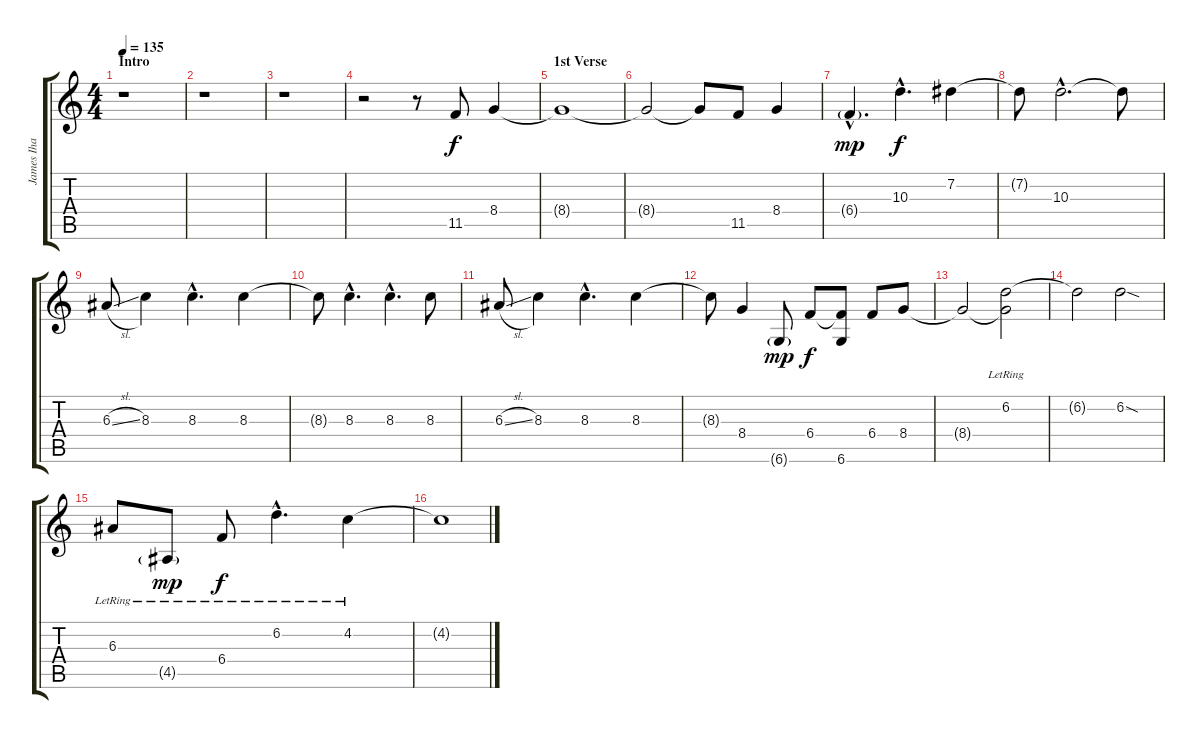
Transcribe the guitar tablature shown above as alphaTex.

\track ("James Iha" "James Iha") {instrument electricguitarjazz}
\staff {score tabs}
\tuning (Db4 Ab3 E3 B2 Gb2 Db2) {hide}
\ts (4 4)
\section ("" "Intro")
\tempo 135
\clef g2
\ks c
r.1{dy f instrument electricguitarjazz} |
r.1 |
r.1 |
r.2 r.8 11.5.8 8.4.4 |
\section ("" "1st Verse")
8.4{t}.1 |
8.4{t}.2 8.4{t}.8 11.5.8 8.4.4 |
6.4{g hac}.4{d dy mp} 10.3{hac}.4{d dy f} 7.2.4 |
7.2{t}.8 10.3{hac}.2{d} 10.3{t}.8 |
6.3{sl}.8 8.3.4 8.3{hac}.4{d} 8.3.4 |
8.3{t}.8 8.3{hac}.4{d} 8.3{hac}.4{d} 8.3.8 |
6.3{sl}.8 8.3.4 8.3{hac}.4{d} 8.3.4 |
8.3{t}.8 8.4.4 6.6{g}.8{dy mp} 6.4.8{dy f} (6.4{t} 6.6).8 6.4.8 8.4.8 |
8.4{t}.2 (6.2{lr} 8.4{t}).2 |
6.2{t}.2 6.2{sod}.2 |
6.3{lr}.8 4.5{g lr}.8{dy mp} 6.4{lr}.8{dy f} 6.2{hac lr}.4{d} 4.2{lr}.4 |
4.2{t}.1
